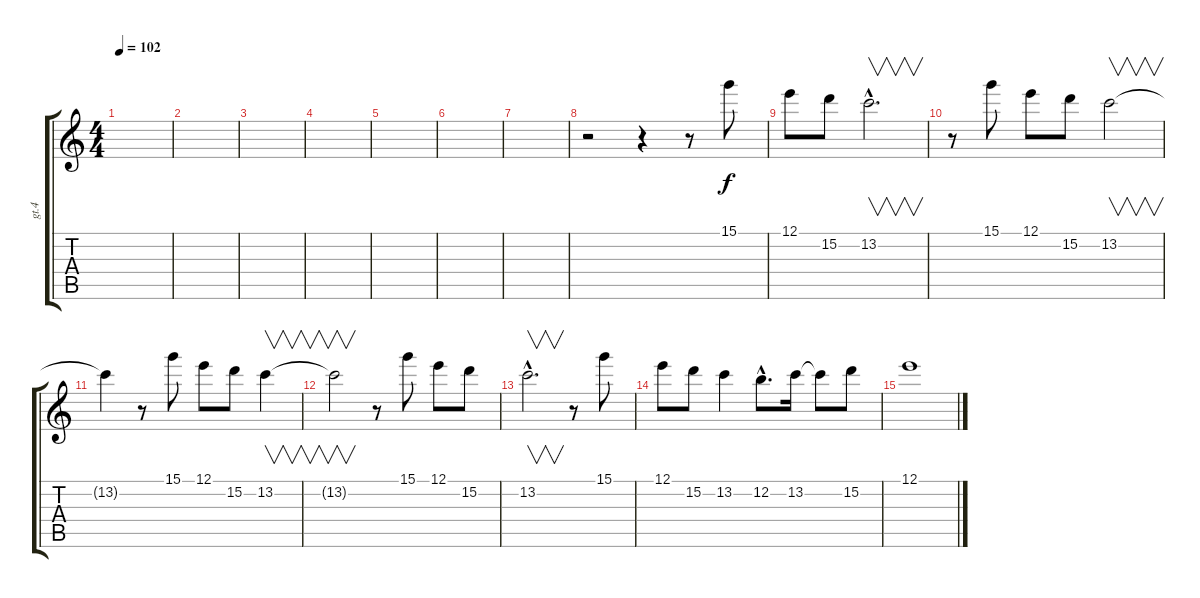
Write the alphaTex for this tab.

\track ("gt.4" "gt.4") {instrument distortionguitar}
\staff {score tabs}
\tuning (E4 B3 G3 D3 A2 E2) {hide}
\ts (4 4)
\tempo 102
\clef g2
\ks c
|
|
|
|
|
|
|
r.2 r.4 r.8 15.1.8 |
12.1.8 15.2.8 13.2{hac}.2{v d} |
r.8 15.1.8 12.1.8 15.2.8 13.2.2{v} |
13.2{t}.4 r.8 15.1.8 12.1.8 15.2.8 13.2.4{v} |
13.2{t}.2{v} r.8 15.1.8 12.1.8 15.2.8 |
13.2{hac}.2{v d} r.8 15.1.8 |
12.1.8 15.2.8 13.2.4 12.2{hac}.8{d} 13.2.16 13.2{t}.8 15.2.8 |
12.1.1
